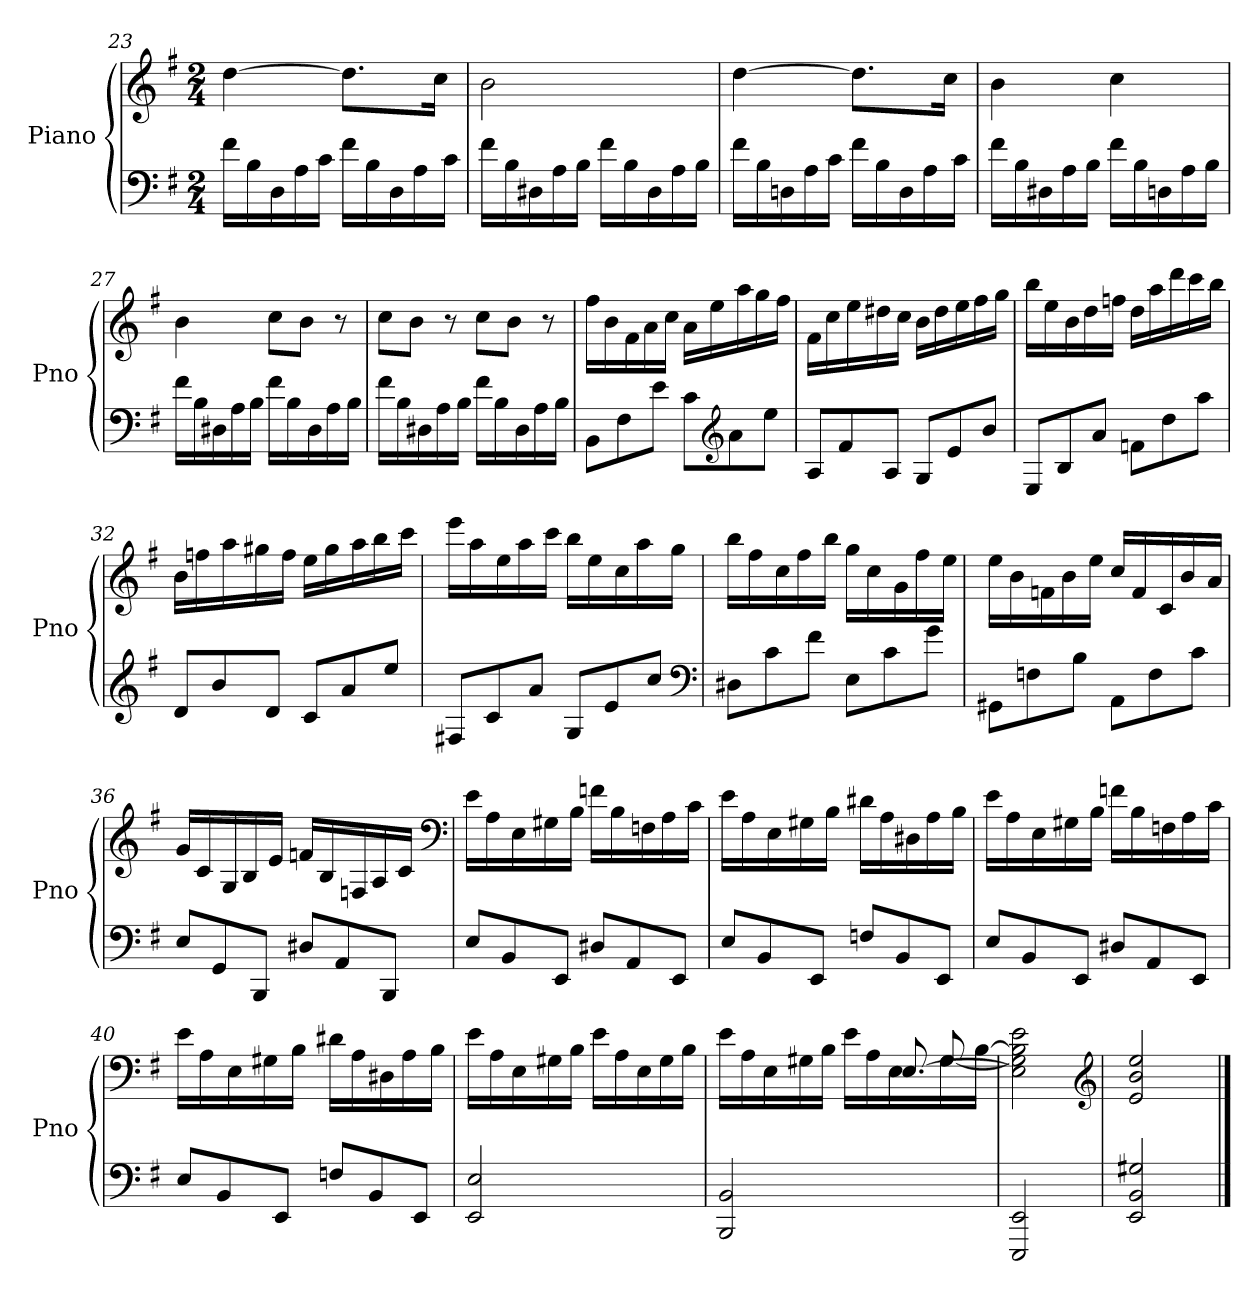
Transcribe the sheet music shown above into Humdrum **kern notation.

**kern	**kern
*part1	*part1
*staff2	*staff1
*I"Piano	*
*I'Pno	*
*clefF4	*clefG2
*k[f#]	*k[f#]
*e:	*e:
*M2/4	*M2/4
*Xtuplet	*
=23	=23
20f#LL	[4dd
20B	.
20D	.
20A	.
20cJJ	.
20f#LL	8.ddL]
20B	.
20D	.
20A	.
.	16ccJk
20cJJ	.
=24	=24
20f#LL	2b
20B	.
20D#X	.
20A	.
20BJJ	.
20f#LL	.
20B	.
20D#	.
20A	.
20BJJ	.
=25	=25
20f#LL	[4dd
20B	.
20Dn	.
20A	.
20cJJ	.
20f#LL	8.ddL]
20B	.
20D	.
20A	.
.	16ccJk
20cJJ	.
=26	=26
20f#LL	4b
20B	.
20D#X	.
20A	.
20BJJ	.
20f#LL	4cc
20B	.
20Dn	.
20A	.
20BJJ	.
=27	=27
20f#LL	4b
20B	.
20D#X	.
20A	.
20BJJ	.
*	*Xtuplet
20f#LL	12ccL
20B	.
.	12bJ
20D#	.
20A	.
.	12r
20BJJ	.
=28	=28
20f#LL	12ccL
20B	.
.	12bJ
20D#X	.
20A	.
.	12r
20BJJ	.
20f#LL	12ccL
20B	.
.	12bJ
20D#	.
20A	.
.	12r
20BJJ	.
=29	=29
12BBL	20ff#LL
.	20b
12F#	.
.	20f#
.	20a
12eJ	.
.	20ccJJ
12cL	20aLL
.	20ee
*clefG2	*
12a	.
.	20aa
.	20gg
12eeJ	.
.	20ff#JJ
=30	=30
12AL	20f#LL
.	20cc
12f#	.
.	20ee
.	20dd#X
12AJ	.
.	20ccJJ
12GL	20bLL
.	20dd#
12e	.
.	20ee
.	20ff#
12bJ	.
.	20ggJJ
=31	=31
12EL	20bbLL
.	20ee
12B	.
.	20b
.	20dd
12aJ	.
.	20ffnJJ
12fnL	20ddLL
.	20aa
12dd	.
.	20ddd
.	20ccc
12aaJ	.
.	20bbJJ
=32	=32
12dL	20bLL
.	20ffn
12b	.
.	20aa
.	20gg#X
12dJ	.
.	20ffJJ
12cL	20eeLL
.	20gg#
12a	.
.	20aa
.	20bb
12eeJ	.
.	20cccJJ
=33	=33
12F#XL	20eeeLL
.	20aa
12c	.
.	20ee
.	20aa
12aJ	.
.	20cccJJ
12GL	20bbLL
.	20ee
12e	.
.	20cc
.	20aa
12ccJ	.
.	20ggJJ
*clefF4	*
=34	=34
12D#XL	20bbLL
.	20ff#
12c	.
.	20cc
.	20ff#
12f#J	.
.	20bbJJ
12EL	20ggLL
.	20cc
12c	.
.	20g
.	20ff#
12gJ	.
.	20eeJJ
=35	=35
12GG#XL	20eeLL
.	20b
12Fn	.
.	20fn
.	20b
12BJ	.
.	20eeJJ
12AAL	20ccLL
.	20f
12F	.
.	20c
.	20b
12cJ	.
.	20aJJ
=36	=36
12EL	20gLL
.	20c
12GG	.
.	20G
.	20B
12BBBJ	.
.	20eJJ
12D#XL	20fnLL
.	20B
12AA	.
.	20Fn
.	20A
12BBBJ	.
.	20cJJ
*	*clefF4
=37	=37
12EL	20eLL
.	20A
12BB	.
.	20E
.	20G#X
12EEJ	.
.	20BJJ
12D#XL	20fnLL
.	20B
12AA	.
.	20Fn
.	20A
12EEJ	.
.	20cJJ
=38	=38
12EL	20eLL
.	20A
12BB	.
.	20E
.	20G#X
12EEJ	.
.	20BJJ
12FnL	20d#XLL
.	20A
12BB	.
.	20D#X
.	20A
12EEJ	.
.	20BJJ
=39	=39
12EL	20eLL
.	20A
12BB	.
.	20E
.	20G#X
12EEJ	.
.	20BJJ
12D#XL	20fnLL
.	20B
12AA	.
.	20Fn
.	20A
12EEJ	.
.	20cJJ
=40	=40
12EL	20eLL
.	20A
12BB	.
.	20E
.	20G#X
12EEJ	.
.	20BJJ
12FnL	20d#XLL
.	20A
12BB	.
.	20D#X
.	20A
12EEJ	.
.	20BJJ
=41	=41
2EE 2E	20eLL
.	20A
.	20E
.	20G#X
.	20BJJ
.	20eLL
.	20A
.	20E
.	20G#
.	20BJJ
=42	=42
*	*^
*	*	*^
2BBB 2BB	20eLL	4ryy	4ryy
.	20A	.	.
.	20E	.	.
.	20G#X	.	.
.	20BJJ	.	.
.	20e\LL	10.ryy	10ryy
.	20A	.	.
.	20E	.	[10.E
.	20G#	[10G#/	.
.	[20BJJ	.	.
*	*v	*v	*v
=43	=43
2EEE 2EE	2E] 2G#] 2B] 2e
*	*clefG2
=44	=44
2EE 2BB 2G#X	2e 2b 2ee
==	==
*-	*-
